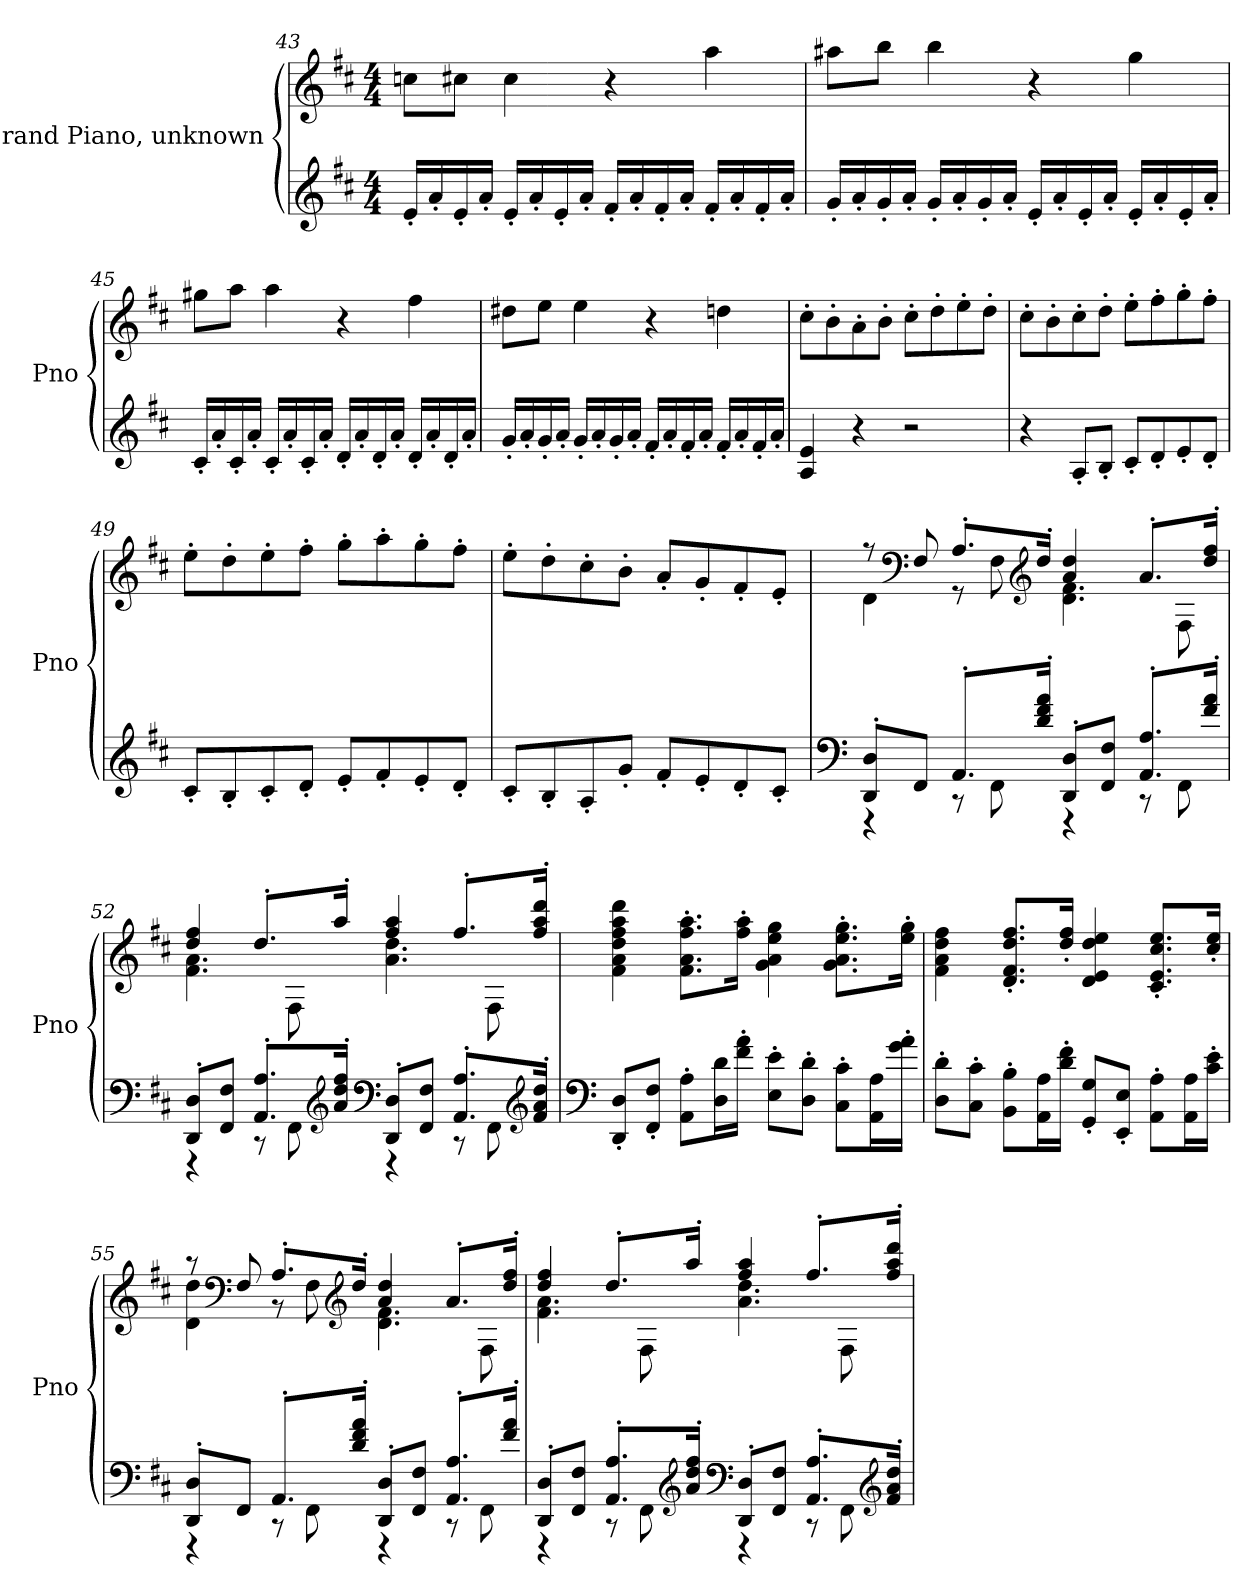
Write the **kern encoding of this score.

**kern	**kern
*part1	*part1
*staff2	*staff1
*I"Grand Piano, unknown	*
*I'Pno	*
*clefG2	*clefG2
*k[f#c#]	*k[f#c#]
*M4/4	*M4/4
=43	=43
16e'/LL	8ccn\L
16a'/	.
16e'/	8cc#X\J
16a'/JJ	.
16e'/LL	4cc#\
16a'/	.
16e'/	.
16a'/JJ	.
16f#'/LL	4r
16a'/	.
16f#'/	.
16a'/JJ	.
16f#'/LL	4aa\
16a'/	.
16f#'/	.
16a'/JJ	.
!!LO:LB:g=z
=44	=44
16g'/LL	8aa#X\L
16a'/	.
16g'/	8bb\J
16a'/JJ	.
16g'/LL	4bb\
16a'/	.
16g'/	.
16a'/JJ	.
16e'/LL	4r
16a'/	.
16e'/	.
16a'/JJ	.
16e'/LL	4gg\
16a'/	.
16e'/	.
16a'/JJ	.
=45	=45
16c#'/LL	8gg#X\L
16a'/	.
16c#'/	8aa\J
16a'/JJ	.
16c#'/LL	4aa\
16a'/	.
16c#'/	.
16a'/JJ	.
16d'/LL	4r
16a'/	.
16d'/	.
16a'/JJ	.
16d'/LL	4ff#\
16a'/	.
16d'/	.
16a'/JJ	.
!!LO:LB:g=z
=46	=46
16g'/LL	8dd#X\L
16a'/	.
16g'/	8ee\J
16a'/JJ	.
16g'/LL	4ee\
16a'/	.
16g'/	.
16a'/JJ	.
16f#'/LL	4r
16a'/	.
16f#'/	.
16a'/JJ	.
16f#'/LL	4ddn\
16a'/	.
16f#'/	.
16a'/JJ	.
=47	=47
4A/ 4e/	8cc#'\L
.	8b'\
4r	8a'\
.	8b'\J
2r	8cc#'\L
.	8dd'\
.	8ee'\
.	8dd'\J
=48	=48
4r	8cc#'\L
.	8b'\
8A'/L	8cc#'\
8B'/J	8dd'\J
8c#'/L	8ee'\L
8d'/	8ff#'\
8e'/	8gg'\
8d'/J	8ff#'\J
=49	=49
8c#'/L	8ee'\L
8B'/	8dd'\
8c#'/	8ee'\
8d'/J	8ff#'\J
8e'/L	8gg'\L
8f#'/	8aa'\
8e'/	8gg'\
8d'/J	8ff#'\J
!!LO:PB:g=z
=50	=50
8c#'/L	8ee'\L
8B'/	8dd'\
8A'/	8cc#'\
8g'/J	8b'\J
8f#'/L	8a'/L
8e'/	8g'/
8d'/	8f#'/
8c#'/J	8e'/J
=51	=51
*clefF4	*
*^	*^
8DD/' 8D/'L	4r	8r	4d\
*	*	*clefF4	*
8FF#/J	.	8F#/	.
8.AA'/L	8r	8.A'/L	8r
.	8FF#\	.	8F#\
*	*	*clefG2	*
16d/' 16f#/' 16a/'Jk	.	16dd'/Jk	.
8DD/' 8D/'L	4r	4a/ 4dd/	4.d\ 4.f#\
8FF#/ 8F#/J	.	.	.
8.AA/' 8.A/'L	8r	8.a'/L	.
.	8FF#\	.	8F#\
16f#/' 16a/'Jk	.	16dd/' 16ff#/'Jk	.
=52	=52	=52	=52
8DD/' 8D/'L	4r	4dd/ 4ff#/	4.f#\ 4.a\
8FF#/ 8F#/J	.	.	.
8.AA/' 8.A/'L	8r	8.dd'/L	.
.	8FF#\	.	8F#\
*clefG2	*	*	*
16a/' 16dd/' 16ff#/'Jk	.	16aa'/Jk	.
*clefF4	*	*	*
8DD/' 8D/'L	4r	4ff#/ 4aa/	4.a\ 4.dd\
8FF#/ 8F#/J	.	.	.
8.AA/' 8.A/'L	8r	8.ff#'/L	.
.	8FF#\	.	8F#\
*clefG2	*	*	*
16f#/' 16a/' 16dd/'Jk	.	16ff#/' 16aa/' 16ddd/'Jk	.
*v	*v	*	*
*	*v	*v
!!LO:LB:g=z
=53	=53
*clefF4	*
8DD/' 8D/'L	4f#\ 4a\ 4dd\ 4ff#\ 4aa\ 4ddd\
8FF#/' 8F#/'J	.
8AA\' 8A\'L	8.f#\' 8.a\' 8.ff#\' 8.aa\'L
16D\ 16d\L	.
16f#\' 16a\'JJ	16ff#\' 16aa\'Jk
8E\' 8e\'L	4g\ 4a\ 4ee\ 4gg\
8D\' 8d\'J	.
8C#\' 8c#\'L	8.g\' 8.a\' 8.ee\' 8.gg\'L
16AA\ 16A\L	.
16g\' 16a\'JJ	16ee\' 16gg\'Jk
=54	=54
8D\' 8d\'L	4f#\ 4a\ 4dd\ 4ff#\
8C#\' 8c#\'J	.
8BB\' 8B\'L	8.d/' 8.f#/' 8.dd/' 8.ff#/'L
16AA\ 16A\L	.
16d\' 16f#\'JJ	16dd/' 16ff#/'Jk
8GG/' 8G/'L	4d/ 4e/ 4dd/ 4ee/
8EE/' 8E/'J	.
8AA\' 8A\'L	8.c#/' 8.e/' 8.cc#/' 8.ee/'L
16AA\ 16A\L	.
16c#\' 16e\'JJ	16cc#/' 16ee/'Jk
=55	=55
*^	*^
8DD/' 8D/'L	4r	8r	4d\ 4dd\
*	*	*clefF4	*
8FF#/J	.	8F#/	.
8.AA'/L	8r	8.A'/L	8r
.	8FF#\	.	8F#\
*	*	*clefG2	*
16d/' 16f#/' 16a/'Jk	.	16dd'/Jk	.
8DD/' 8D/'L	4r	4a/ 4dd/	4.d\ 4.f#\
8FF#/ 8F#/J	.	.	.
8.AA/' 8.A/'L	8r	8.a'/L	.
.	8FF#\	.	8F#\
16f#/' 16a/'Jk	.	16dd/' 16ff#/'Jk	.
!!LO:LB:g=z	!!
=56	=56	=56	=56
8DD/' 8D/'L	4r	4dd/ 4ff#/	4.f#\ 4.a\
8FF#/ 8F#/J	.	.	.
8.AA/' 8.A/'L	8r	8.dd'/L	.
.	8FF#\	.	8F#\
*clefG2	*	*	*
16a/' 16dd/' 16ff#/'Jk	.	16aa'/Jk	.
*clefF4	*	*	*
8DD/' 8D/'L	4r	4ff#/ 4aa/	4.a\ 4.dd\
8FF#/ 8F#/J	.	.	.
8.AA/' 8.A/'L	8r	8.ff#'/L	.
.	8FF#\	.	8F#\
*clefG2	*	*	*
16f#/' 16a/' 16dd/'Jk	.	16ff#/' 16aa/' 16ddd/'Jk	.
*v	*v	*	*
*	*v	*v
=	=
*-	*-
